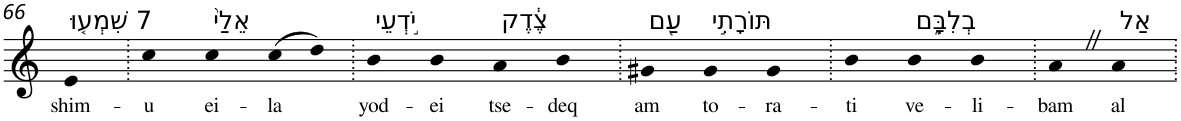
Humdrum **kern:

**kern	**text
*part1	*part1
*staff1	*staff1
*I"Piano	*
*I'Pno	*
!!LO:PB:g=z
*clefG2	*
*k[]	*
=66	=66
!LO:TX:a:t=7 שִׁמְע֤וּ	!
!	!LO:LY:b
4e	shim-
=67.	=67.
!	!LO:LY:b
4cc	-u
!LO:TX:a:t=אֵלַי֙	!
!	!LO:LY:b
4cc	ei-
!	!LO:LY:b
(8cc	-la
8dd)	.
=68.	=68.
!LO:TX:a:t=יֹ֣דְעֵי	!
!	!LO:LY:b
4b	yod-
!	!LO:LY:b
4b	-ei
!LO:TX:a:t=צֶ֔דֶק	!
!	!LO:LY:b
4a	tse-
!	!LO:LY:b
4b	-deq
=69.	=69.
!LO:TX:a:t=עַ֖ם	!
!	!LO:LY:b
4g#X	am
!LO:TX:a:t=תּוֹרָתִ֣י	!
!	!LO:LY:b
4g#	to-
!	!LO:LY:b
4g#	-ra-
=70.	=70.
!	!LO:LY:b
4b	-ti
!LO:TX:a:t=בְלִבָּ֑ם	!
!	!LO:LY:b
4b	ve-
!	!LO:LY:b
4b	-li-
=71.	=71.
!	!LO:LY:b
4aZ	-bam
!LO:TX:a:t=אַל	!
!	!LO:LY:b
4a	al
=.	=.
*-	*-
